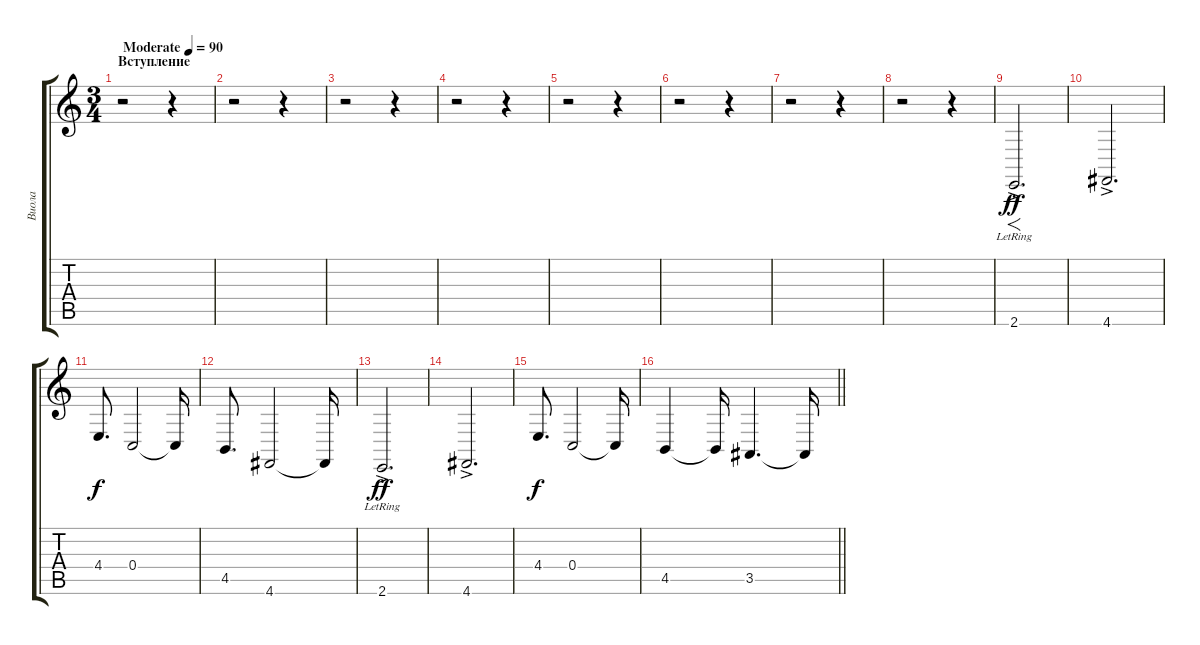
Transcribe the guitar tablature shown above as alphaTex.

\track ("Виола" "Виола") {instrument violin}
\staff {score tabs}
\tuning (D4 A3 F3 C3 G2 D2) {hide}
\ts (3 4)
\section ("" "Вступление")
\tempo (90 "Moderate")
\clef g2
\ks c
r.2{dy ff instrument violin} r.4 |
r.2 r.4 |
r.2 r.4 |
r.2 r.4 |
r.2 r.4 |
r.2 r.4 |
r.2 r.4 |
r.2 r.4 |
2.6{ac lr}.2{f d} |
4.6{ac}.2{d} |
4.4.8{d dy f} 0.4.2 0.4{t}.16 |
4.5.8{d} 4.6.2 4.6{t}.16 |
2.6{ac lr}.2{d dy ff} |
4.6{ac}.2{d} |
4.4.8{d dy f} 0.4.2 0.4{t}.16 |
\barLineRight lightlight
4.5.4 4.5{t}.16 3.5.4{d} 3.5{t}.16
